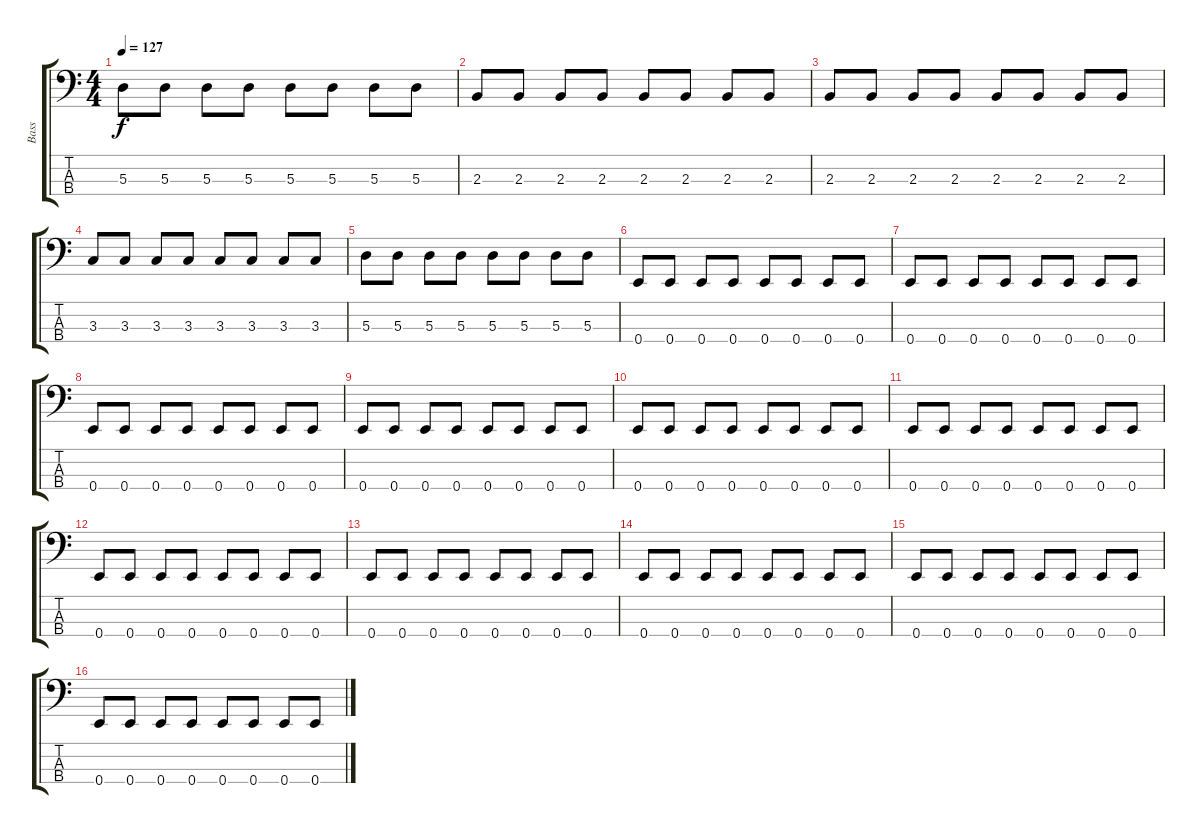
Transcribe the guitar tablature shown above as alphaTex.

\track ("Bass" "Bass") {instrument electricbassfinger}
\staff {score tabs}
\tuning (G2 D2 A1 E1) {hide}
\ts (4 4)
\tempo 127
\clef f4
\ks c
5.3.8{dy f} 5.3.8 5.3.8 5.3.8 5.3.8 5.3.8 5.3.8 5.3.8 |
2.3.8 2.3.8 2.3.8 2.3.8 2.3.8 2.3.8 2.3.8 2.3.8 |
2.3.8 2.3.8 2.3.8 2.3.8 2.3.8 2.3.8 2.3.8 2.3.8 |
3.3.8 3.3.8 3.3.8 3.3.8 3.3.8 3.3.8 3.3.8 3.3.8 |
5.3.8 5.3.8 5.3.8 5.3.8 5.3.8 5.3.8 5.3.8 5.3.8 |
0.4.8 0.4.8 0.4.8 0.4.8 0.4.8 0.4.8 0.4.8 0.4.8 |
0.4.8 0.4.8 0.4.8 0.4.8 0.4.8 0.4.8 0.4.8 0.4.8 |
0.4.8 0.4.8 0.4.8 0.4.8 0.4.8 0.4.8 0.4.8 0.4.8 |
0.4.8 0.4.8 0.4.8 0.4.8 0.4.8 0.4.8 0.4.8 0.4.8 |
0.4.8 0.4.8 0.4.8 0.4.8 0.4.8 0.4.8 0.4.8 0.4.8 |
0.4.8 0.4.8 0.4.8 0.4.8 0.4.8 0.4.8 0.4.8 0.4.8 |
0.4.8 0.4.8 0.4.8 0.4.8 0.4.8 0.4.8 0.4.8 0.4.8 |
0.4.8 0.4.8 0.4.8 0.4.8 0.4.8 0.4.8 0.4.8 0.4.8 |
0.4.8 0.4.8 0.4.8 0.4.8 0.4.8 0.4.8 0.4.8 0.4.8 |
0.4.8 0.4.8 0.4.8 0.4.8 0.4.8 0.4.8 0.4.8 0.4.8 |
0.4.8 0.4.8 0.4.8 0.4.8 0.4.8 0.4.8 0.4.8 0.4.8
